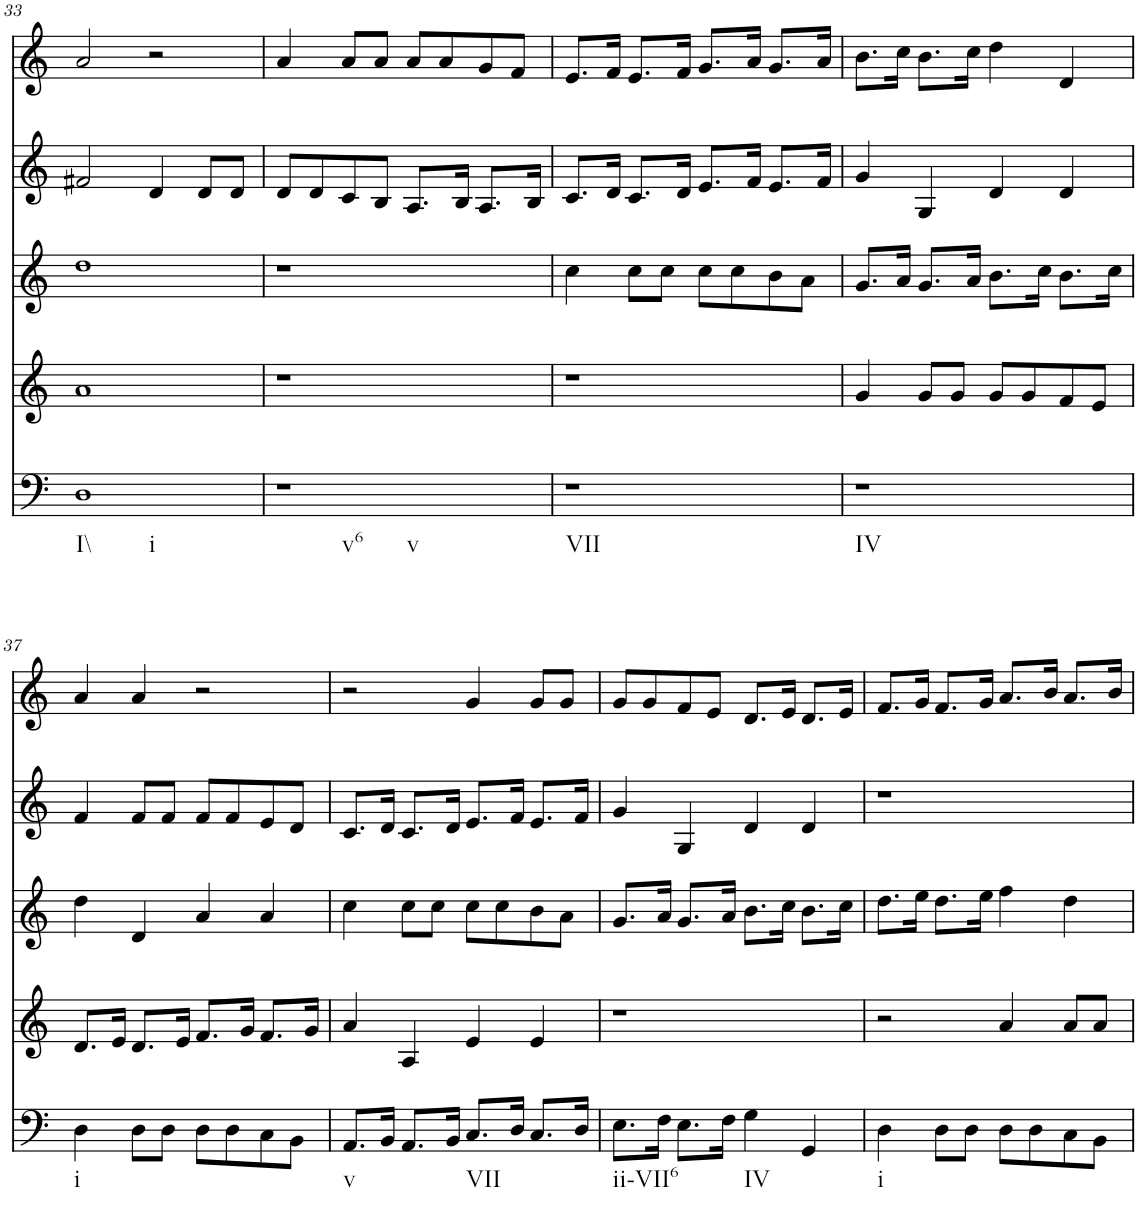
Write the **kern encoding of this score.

**kern	**kern	**kern	**kern	**kern
*part5	*part4	*part3	*part2	*part1
*staff5	*staff4	*staff3	*staff2	*staff1
*I"vox	*I"vox	*I"vox	*I"vox	*I"vox
!!LO:PB:g=z
*clefF4	*clefG2	*clefG2	*clefG2	*clefG2
*k[]	*k[]	*k[]	*k[]	*k[]
*M4/4	*M4/4	*M4/4	*M4/4	*M4/4
=33	=33	=33	=33	=33
!LO:TX:b:t=I\\	!	!	!	!
!LO:TX:b:t=i	!	!	!	!
1D	1a	1dd	2f#X/	2a/
.	.	.	4d/	2r
.	.	.	8d/L	.
.	.	.	8d/J	.
=34	=34	=34	=34	=34
!LO:TX:b:t=v6	!	!	!	!
!LO:TX:b:t=v	!	!	!	!
1r	1r	1r	8d/L	4a/
.	.	.	8d/	.
.	.	.	8c/	8a/L
.	.	.	8B/J	8a/J
.	.	.	8.A/L	8a/L
.	.	.	.	8a/
.	.	.	16B/Jk	.
.	.	.	8.A/L	8g/
.	.	.	.	8f/J
.	.	.	16B/Jk	.
=35	=35	=35	=35	=35
!LO:TX:b:t=VII	!	!	!	!
1r	1r	4cc\	8.c/L	8.e/L
.	.	.	16d/Jk	16f/Jk
.	.	8cc\L	8.c/L	8.e/L
.	.	8cc\J	.	.
.	.	.	16d/Jk	16f/Jk
.	.	8cc\L	8.e/L	8.g/L
.	.	8cc\	.	.
.	.	.	16f/Jk	16a/Jk
.	.	8b\	8.e/L	8.g/L
.	.	8a\J	.	.
.	.	.	16f/Jk	16a/Jk
=36	=36	=36	=36	=36
!LO:TX:b:t=IV	!	!	!	!
1r	4g/	8.g/L	4g/	8.b\L
.	.	16a/Jk	.	16cc\Jk
.	8g/L	8.g/L	4G/	8.b\L
.	8g/J	.	.	.
.	.	16a/Jk	.	16cc\Jk
.	8g/L	8.b\L	4d/	4dd\
.	8g/	.	.	.
.	.	16cc\Jk	.	.
.	8f/	8.b\L	4d/	4d/
.	8e/J	.	.	.
.	.	16cc\Jk	.	.
!!LO:LB:g=z
=37	=37	=37	=37	=37
!LO:TX:b:t=i	!	!	!	!
4D\	8.d/L	4dd\	4f/	4a/
.	16e/Jk	.	.	.
8D\L	8.d/L	4d/	8f/L	4a/
8D\J	.	.	8f/J	.
.	16e/Jk	.	.	.
8D\L	8.f/L	4a/	8f/L	2r
8D\	.	.	8f/	.
.	16g/Jk	.	.	.
8C\	8.f/L	4a/	8e/	.
8BB\J	.	.	8d/J	.
.	16g/Jk	.	.	.
=38	=38	=38	=38	=38
!LO:TX:b:t=v	!	!	!	!
8.AA/L	4a/	4cc\	8.c/L	2r
16BB/Jk	.	.	16d/Jk	.
8.AA/L	4A/	8cc\L	8.c/L	.
.	.	8cc\J	.	.
16BB/Jk	.	.	16d/Jk	.
!LO:TX:b:t=VII	!	!	!	!
8.C/L	4e/	8cc\L	8.e/L	4g/
.	.	8cc\	.	.
16D/Jk	.	.	16f/Jk	.
8.C/L	4e/	8b\	8.e/L	8g/L
.	.	8a\J	.	8g/J
16D/Jk	.	.	16f/Jk	.
=39	=39	=39	=39	=39
!LO:TX:b:t=ii-VII6	!	!	!	!
8.E\L	1r	8.g/L	4g/	8g/L
.	.	.	.	8g/
16F\Jk	.	16a/Jk	.	.
8.E\L	.	8.g/L	4G/	8f/
.	.	.	.	8e/J
16F\Jk	.	16a/Jk	.	.
!LO:TX:b:t=IV	!	!	!	!
4G\	.	8.b\L	4d/	8.d/L
.	.	16cc\Jk	.	16e/Jk
4GG/	.	8.b\L	4d/	8.d/L
.	.	16cc\Jk	.	16e/Jk
=40	=40	=40	=40	=40
!LO:TX:b:t=i	!	!	!	!
4D\	2r	8.dd\L	1r	8.f/L
.	.	16ee\Jk	.	16g/Jk
8D\L	.	8.dd\L	.	8.f/L
8D\J	.	.	.	.
.	.	16ee\Jk	.	16g/Jk
8D\L	4a/	4ff\	.	8.a/L
8D\	.	.	.	.
.	.	.	.	16b/Jk
8C\	8a/L	4dd\	.	8.a/L
8BB\J	8a/J	.	.	.
.	.	.	.	16b/Jk
=	=	=	=	=
*-	*-	*-	*-	*-
